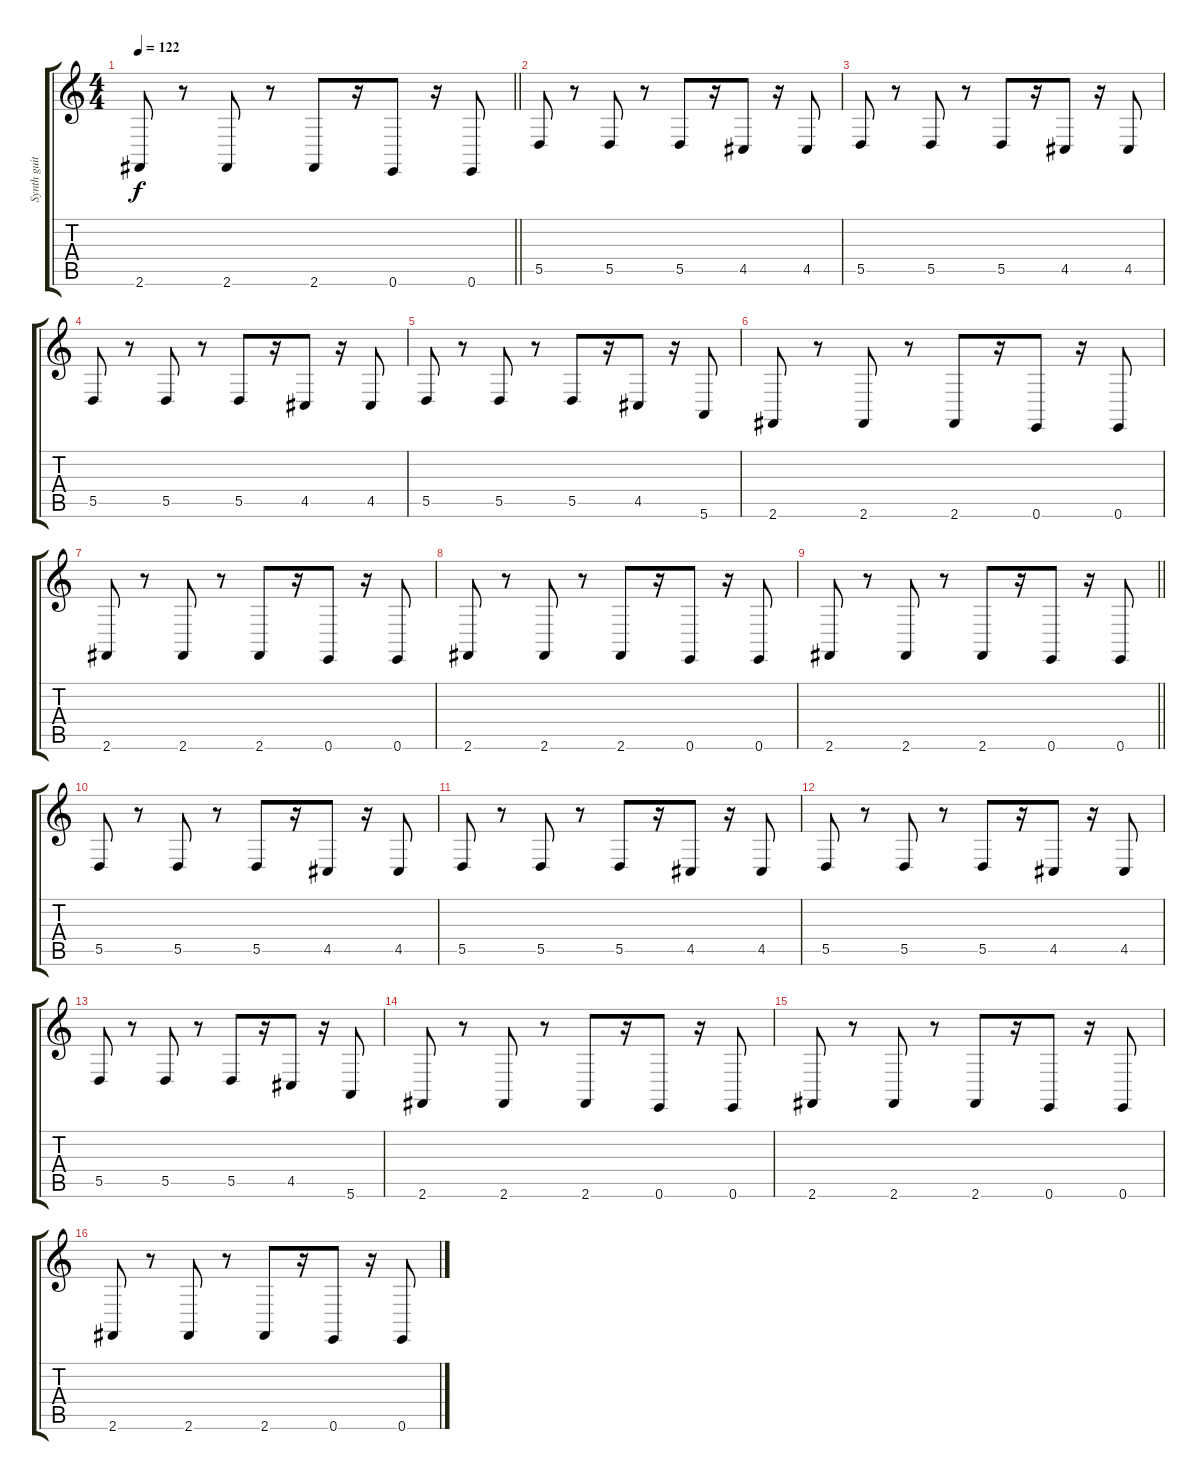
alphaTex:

\track ("Synth guitar" "Synth guit") {instrument lead2sawtooth}
\staff {score tabs}
\tuning (E4 B3 G3 D3 A2 E2) {hide}
\ts (4 4)
\tempo 122
\clef g2
\barLineRight lightlight
\ks c
2.6.8{dy f} r.8 2.6.8 r.8 2.6.8 r.16 0.6.8 r.16 0.6.8 |
\section ("" "")
5.5.8{volume 10 instrument lead1square} r.8 5.5.8 r.8 5.5.8 r.16 4.5.8 r.16 4.5.8 |
5.5.8 r.8 5.5.8 r.8 5.5.8 r.16 4.5.8 r.16 4.5.8 |
5.5.8 r.8 5.5.8 r.8 5.5.8 r.16 4.5.8 r.16 4.5.8 |
5.5.8 r.8 5.5.8 r.8 5.5.8 r.16 4.5.8 r.16 5.6.8 |
2.6.8 r.8 2.6.8 r.8 2.6.8 r.16 0.6.8 r.16 0.6.8 |
2.6.8 r.8 2.6.8 r.8 2.6.8 r.16 0.6.8 r.16 0.6.8 |
2.6.8 r.8 2.6.8 r.8 2.6.8 r.16 0.6.8 r.16 0.6.8 |
\barLineRight lightlight
2.6.8 r.8 2.6.8 r.8 2.6.8 r.16 0.6.8 r.16 0.6.8 |
\section ("" "")
5.5.8{volume 12 instrument lead2sawtooth} r.8 5.5.8 r.8 5.5.8 r.16 4.5.8 r.16 4.5.8 |
5.5.8 r.8 5.5.8 r.8 5.5.8 r.16 4.5.8 r.16 4.5.8 |
5.5.8 r.8 5.5.8 r.8 5.5.8 r.16 4.5.8 r.16 4.5.8 |
5.5.8 r.8 5.5.8 r.8 5.5.8 r.16 4.5.8 r.16 5.6.8 |
2.6.8 r.8 2.6.8 r.8 2.6.8 r.16 0.6.8 r.16 0.6.8 |
2.6.8 r.8 2.6.8 r.8 2.6.8 r.16 0.6.8 r.16 0.6.8 |
2.6.8 r.8 2.6.8 r.8 2.6.8 r.16 0.6.8 r.16 0.6.8
